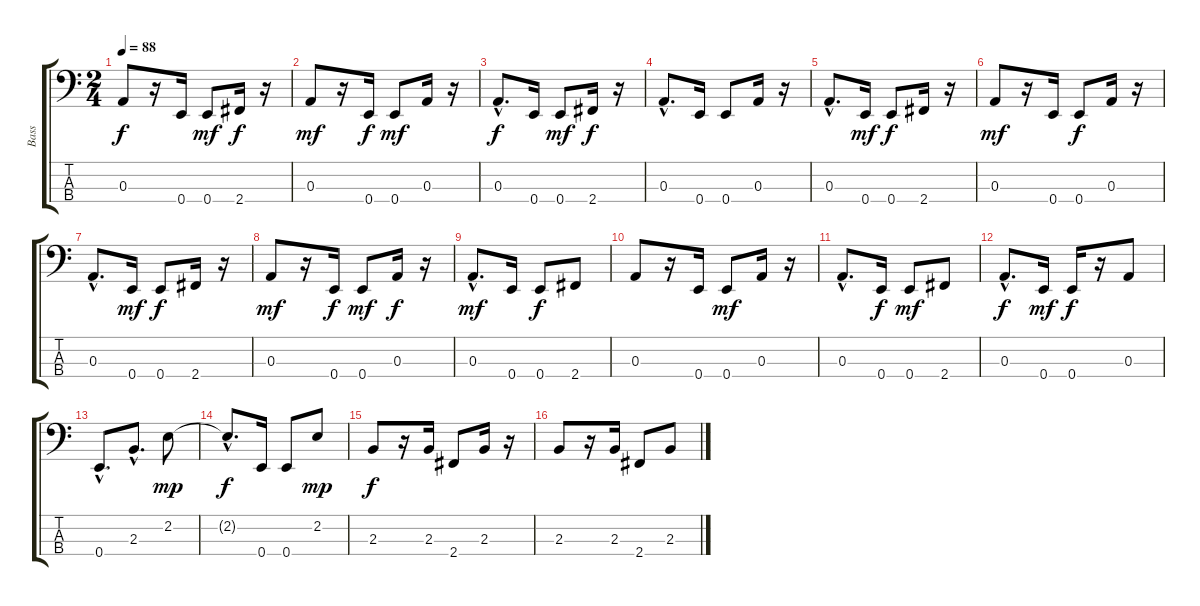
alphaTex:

\track ("Bass" "Bass") {instrument electricbassfinger}
\staff {score tabs}
\tuning (G2 D2 A1 E1) {hide}
\ts (2 4)
\tempo 88
\clef f4
\ks c
0.3.8{dy f} r.16 0.4.16 0.4.8{dy mf} 2.4.16{dy f} r.16 |
0.3.8{dy mf} r.16 0.4.16{dy f} 0.4.8{dy mf} 0.3.16 r.16 |
0.3{hac}.8{d dy f} 0.4.16 0.4.8{dy mf} 2.4.16{dy f} r.16 |
0.3{hac}.8{d} 0.4.16 0.4.8 0.3.16 r.16 |
0.3{hac}.8{d} 0.4.16{dy mf} 0.4.8{dy f} 2.4.16 r.16 |
0.3.8{dy mf} r.16 0.4.16 0.4.8{dy f} 0.3.16 r.16 |
0.3{hac}.8{d} 0.4.16{dy mf} 0.4.8{dy f} 2.4.16 r.16 |
0.3.8{dy mf} r.16 0.4.16{dy f} 0.4.8{dy mf} 0.3.16{dy f} r.16 |
0.3{hac}.8{d dy mf} 0.4.16 0.4.8{dy f} 2.4.8 |
0.3.8 r.16 0.4.16 0.4.8{dy mf} 0.3.16 r.16 |
0.3{hac}.8{d} 0.4.16{dy f} 0.4.8{dy mf} 2.4.8 |
0.3{hac}.8{d dy f} 0.4.16{dy mf} 0.4.16{dy f} r.16 0.3.8 |
0.4{hac}.8{d} 2.3{hac}.8{d} 2.2.8{dy mp} |
2.2{hac t}.8{d dy f} 0.4.16 0.4.8 2.2.8{dy mp} |
2.3.8{dy f} r.16 2.3.16 2.4.8 2.3.16 r.16 |
2.3.8 r.16 2.3.16 2.4.8 2.3.8
